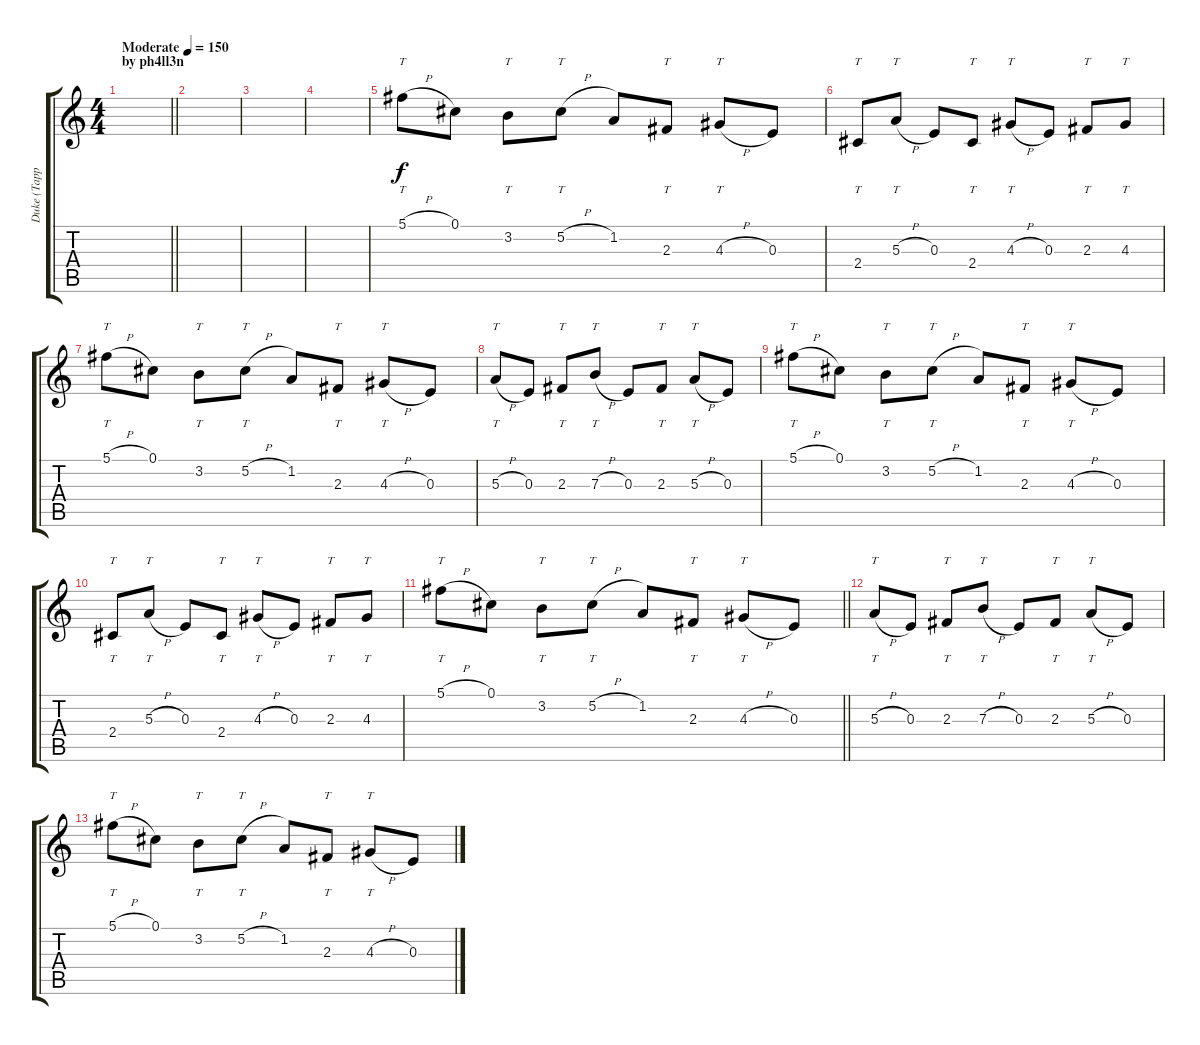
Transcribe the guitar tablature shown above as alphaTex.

\track ("Duke (Tapping)" "Duke (Tapp") {instrument distortionguitar}
\staff {score tabs}
\tuning (Db4 Ab3 E3 B2 Gb2 B1) {hide}
\ts (4 4)
\section ("" "by ph4ll3n")
\tempo (150 "Moderate")
\clef g2
\barLineRight lightlight
\ks c
|
|
|
|
5.1{h}.8{tt} 0.1.8 3.2.8{tt} 5.2{h}.8{tt} 1.2.8 2.3.8{tt} 4.3{h}.8{tt} 0.3.8 |
2.4.8{tt} 5.3{h}.8{tt} 0.3.8 2.4.8{tt} 4.3{h}.8{tt} 0.3.8 2.3.8{tt} 4.3.8{tt} |
5.1{h}.8{tt} 0.1.8 3.2.8{tt} 5.2{h}.8{tt} 1.2.8 2.3.8{tt} 4.3{h}.8{tt} 0.3.8 |
5.3{h}.8{tt} 0.3.8 2.3.8{tt} 7.3{h}.8{tt} 0.3.8 2.3.8{tt} 5.3{h}.8{tt} 0.3.8 |
5.1{h}.8{tt} 0.1.8 3.2.8{tt} 5.2{h}.8{tt} 1.2.8 2.3.8{tt} 4.3{h}.8{tt} 0.3.8 |
2.4.8{tt} 5.3{h}.8{tt} 0.3.8 2.4.8{tt} 4.3{h}.8{tt} 0.3.8 2.3.8{tt} 4.3.8{tt} |
\barLineRight lightlight
5.1{h}.8{tt} 0.1.8 3.2.8{tt} 5.2{h}.8{tt} 1.2.8 2.3.8{tt} 4.3{h}.8{tt} 0.3.8 |
5.3{h}.8{tt} 0.3.8 2.3.8{tt} 7.3{h}.8{tt} 0.3.8 2.3.8{tt} 5.3{h}.8{tt} 0.3.8 |
5.1{h}.8{tt} 0.1.8 3.2.8{tt} 5.2{h}.8{tt} 1.2.8 2.3.8{tt} 4.3{h}.8{tt} 0.3.8
